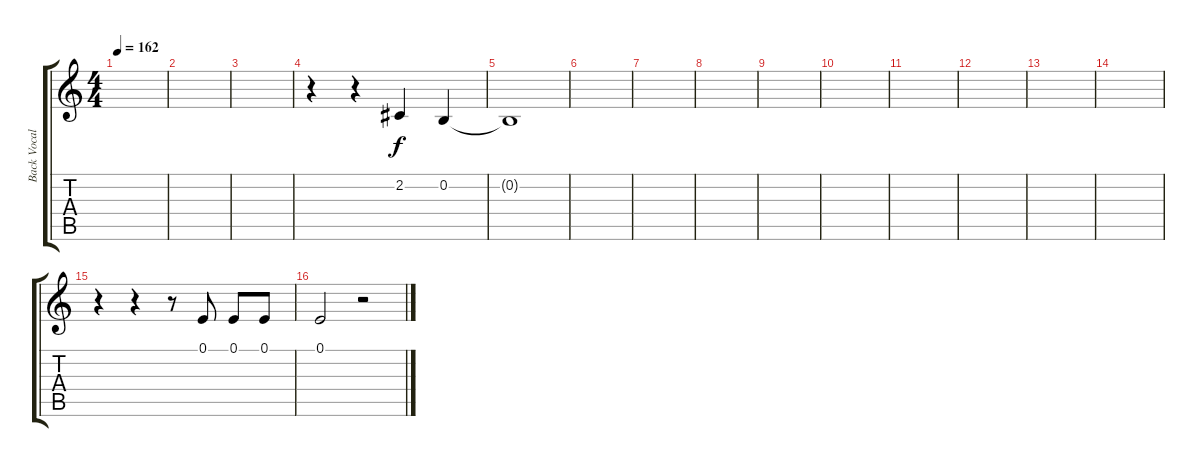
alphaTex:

\track ("Back Vocals" "Back Vocal") {instrument tenorsax}
\staff {score tabs}
\tuning (E4 B3 G3 D3 A2 E2) {hide}
\ts (4 4)
\tempo 162
\clef g2
\ks c
|
|
|
r.4 r.4 2.2.4 0.2.4 |
0.2{t}.1 |
|
|
|
|
|
|
|
|
|
r.4 r.4 r.8 0.1.8 0.1.8 0.1.8 |
0.1.2 r.2
